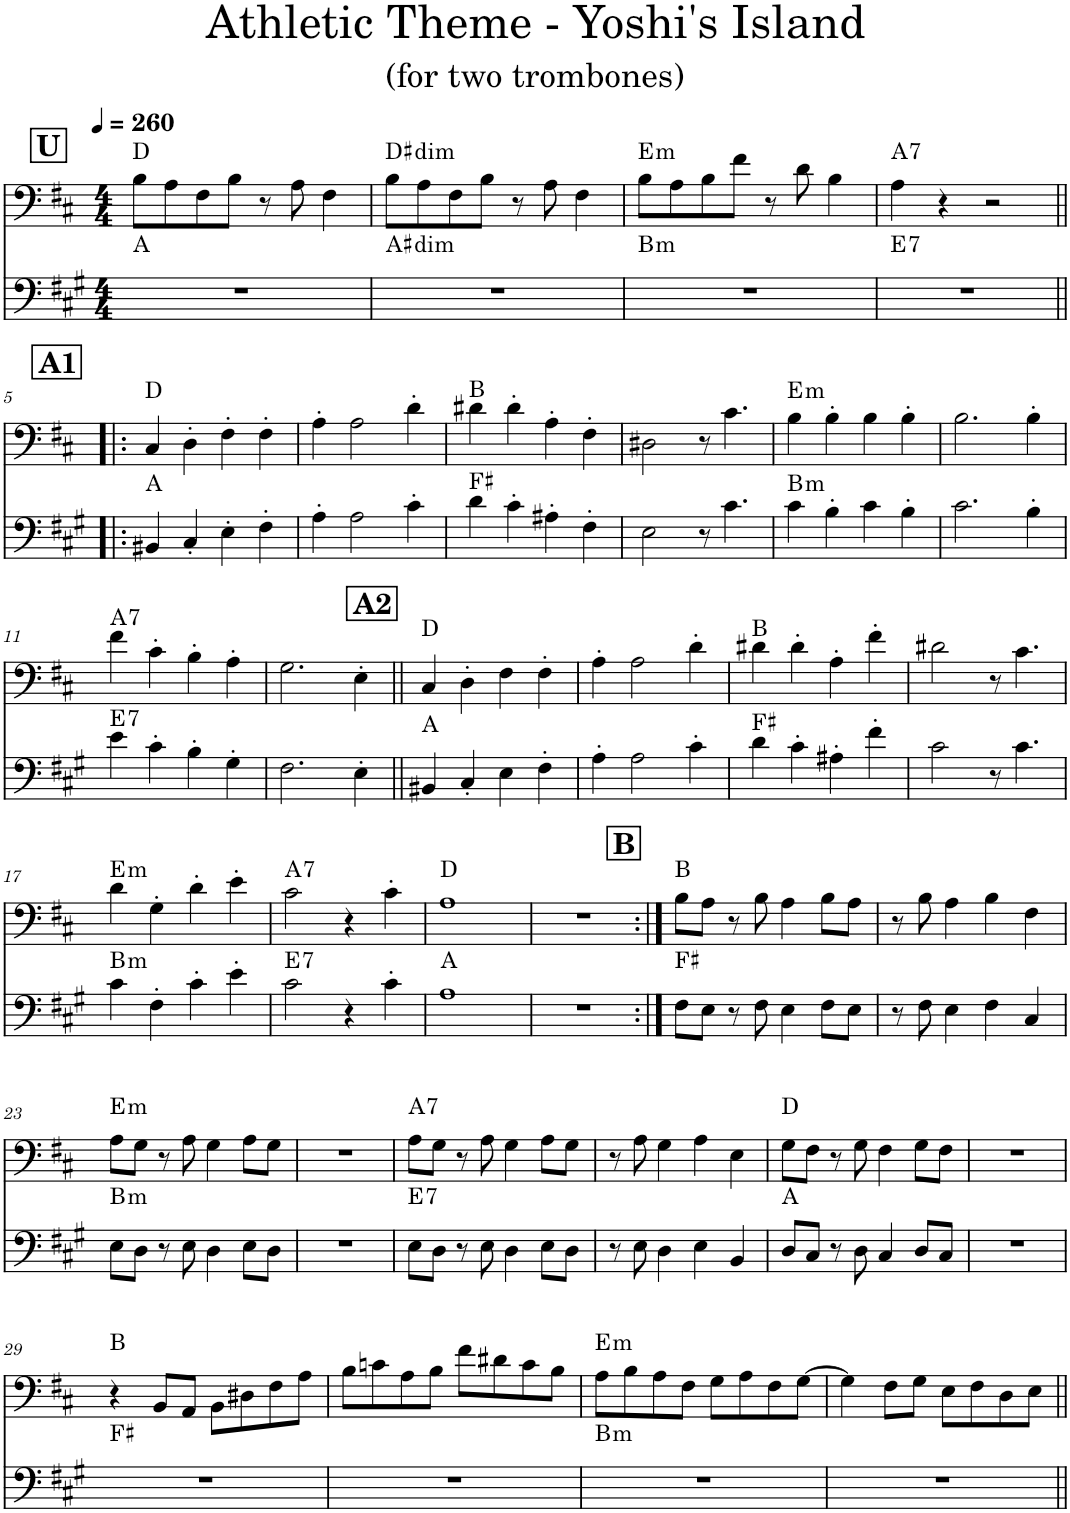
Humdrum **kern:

**kern	**harte	**kern	**harte
*part2	*part2	*part1	*part1
*staff2	*	*staff1	*
*I"Piano, FM-4	*	*I"Piano	*
*I'Pno	*	*I'Pno	*
*clefF4	*	*clefF4	*
*Trd-3c-5	*	*	*
*k[f#c#g#]	*	*k[f#c#]	*
*M4/4	*	*M4/4	*
*MM260	*	*MM260	*
!!LO:REH:place=s1:a:B:cj:fs=14:t=U
=1	=1	=1	=1
1r	A:maj	8B\L	D:maj
.	.	8A\	.
.	.	8F#\	.
.	.	8B\J	.
.	.	8r	.
.	.	8A\	.
.	.	4F#\	.
=2	=2	=2	=2
!	!LO:H:kt=dim	!	!LO:H:kt=dim
1r	A#:dim	8B\L	D#:dim
.	.	8A\	.
.	.	8F#\	.
.	.	8B\J	.
.	.	8r	.
.	.	8A\	.
.	.	4F#\	.
=3	=3	=3	=3
!	!LO:H:kt=m	!	!LO:H:kt=m
1r	B:min	8B\L	E:min
.	.	8A\	.
.	.	8B\	.
.	.	8f#\J	.
.	.	8r	.
.	.	8d\	.
.	.	4B\	.
=4	=4	=4	=4
!	!LO:H:kt=7	!	!LO:H:kt=7
1r	E:7	4A\	A:7
.	.	4r	.
.	.	2r	.
!!LO:LB:g=z
!!LO:REH:place=s1:a:B:cj:fs=14:t=A1
=5!|:	=5!|:	=5!|:	=5!|:
4BB#X/	A:maj	4C#/	D:maj
4C#'/	.	4D'\	.
4E'\	.	4F#'\	.
4F#'\	.	4F#'\	.
=6	=6	=6	=6
4A'\	.	4A'\	.
2A\	.	2A\	.
4c#'\	.	4d'\	.
=7	=7	=7	=7
4d\	F#:maj	4d#X\	B:maj
4c#'\	.	4d#'\	.
4A#X'\	.	4A'\	.
4F#'\	.	4F#'\	.
=8	=8	=8	=8
2E\	.	2D#X\	.
8r	.	8r	.
4.c#\	.	4.c#\	.
=9	=9	=9	=9
!	!LO:H:kt=m	!	!LO:H:kt=m
4c#\	B:min	4B\	E:min
4B'\	.	4B'\	.
4c#\	.	4B\	.
4B'\	.	4B'\	.
=10	=10	=10	=10
2.c#\	.	2.B\	.
4B'\	.	4B'\	.
!!LO:LB:g=z
=11	=11	=11	=11
!	!LO:H:kt=7	!	!LO:H:kt=7
4e\	E:7	4f#\	A:7
4c#'\	.	4c#'\	.
4B'\	.	4B'\	.
4G#'\	.	4A'\	.
=12	=12	=12	=12
2.F#\	.	2.G\	.
4E'\	.	4E'\	.
!!LO:REH:place=s1:a:B:cj:fs=14:t=A2
=13||	=13||	=13||	=13||
4BB#X/	A:maj	4C#/	D:maj
4C#'/	.	4D'\	.
4E\	.	4F#\	.
4F#'\	.	4F#'\	.
=14	=14	=14	=14
4A'\	.	4A'\	.
2A\	.	2A\	.
4c#'\	.	4d'\	.
=15	=15	=15	=15
4d\	F#:maj	4d#X\	B:maj
4c#'\	.	4d#'\	.
4A#X'\	.	4A'\	.
4f#'\	.	4f#'\	.
=16	=16	=16	=16
2c#\	.	2d#X\	.
8r	.	8r	.
4.c#\	.	4.c#\	.
!!LO:LB:g=z
=17	=17	=17	=17
!	!LO:H:kt=m	!	!LO:H:kt=m
4c#\	B:min	4d\	E:min
4F#'\	.	4G'\	.
4c#'\	.	4d'\	.
4e'\	.	4e'\	.
=18	=18	=18	=18
!	!LO:H:kt=7	!	!LO:H:kt=7
2c#\	E:7	2c#\	A:7
4r	.	4r	.
4c#'\	.	4c#'\	.
=19	=19	=19	=19
1A	A:maj	1A	D:maj
=20	=20	=20	=20
1r	.	1r	.
!!LO:REH:place=s1:a:B:cj:fs=14:t=B
=21:|!	=21:|!	=21:|!	=21:|!
8F#\L	F#:maj	8B\L	B:maj
8E\J	.	8A\J	.
8r	.	8r	.
8F#\	.	8B\	.
4E\	.	4A\	.
8F#\L	.	8B\L	.
8E\J	.	8A\J	.
=22	=22	=22	=22
8r	.	8r	.
8F#\	.	8B\	.
4E\	.	4A\	.
4F#\	.	4B\	.
4C#/	.	4F#\	.
!!LO:LB:g=z
=23	=23	=23	=23
!	!LO:H:kt=m	!	!LO:H:kt=m
8E\L	B:min	8A\L	E:min
8D\J	.	8G\J	.
8r	.	8r	.
8E\	.	8A\	.
4D\	.	4G\	.
8E\L	.	8A\L	.
8D\J	.	8G\J	.
=24	=24	=24	=24
1r	.	1r	.
=25	=25	=25	=25
!	!LO:H:kt=7	!	!LO:H:kt=7
8E\L	E:7	8A\L	A:7
8D\J	.	8G\J	.
8r	.	8r	.
8E\	.	8A\	.
4D\	.	4G\	.
8E\L	.	8A\L	.
8D\J	.	8G\J	.
=26	=26	=26	=26
8r	.	8r	.
8E\	.	8A\	.
4D\	.	4G\	.
4E\	.	4A\	.
4BB/	.	4E\	.
=27	=27	=27	=27
8D/L	A:maj	8G\L	D:maj
8C#/J	.	8F#\J	.
8r	.	8r	.
8D\	.	8G\	.
4C#/	.	4F#\	.
8D/L	.	8G\L	.
8C#/J	.	8F#\J	.
=28	=28	=28	=28
1r	.	1r	.
!!LO:LB:g=z
=29	=29	=29	=29
1r	F#:maj	4r	B:maj
.	.	8BB/L	.
.	.	8AA/J	.
.	.	8BB\L	.
.	.	8D#X\	.
.	.	8F#\	.
.	.	8A\J	.
=30	=30	=30	=30
1r	.	8B\L	.
.	.	8cn\	.
.	.	8A\	.
.	.	8B\J	.
.	.	8f#\L	.
.	.	8d#X\	.
.	.	8c\	.
.	.	8B\J	.
=31	=31	=31	=31
!	!LO:H:kt=m	!	!LO:H:kt=m
1r	B:min	8A\L	E:min
.	.	8B\	.
.	.	8A\	.
.	.	8F#\J	.
.	.	8G\L	.
.	.	8A\	.
.	.	8F#\	.
.	.	[8G\J	.
=32	=32	=32	=32
1r	.	4G\]	.
.	.	8F#\L	.
.	.	8G\J	.
.	.	8E\L	.
.	.	8F#\	.
.	.	8D\	.
.	.	8E\J	.
=||	=||	=||	=||
*-	*-	*-	*-
